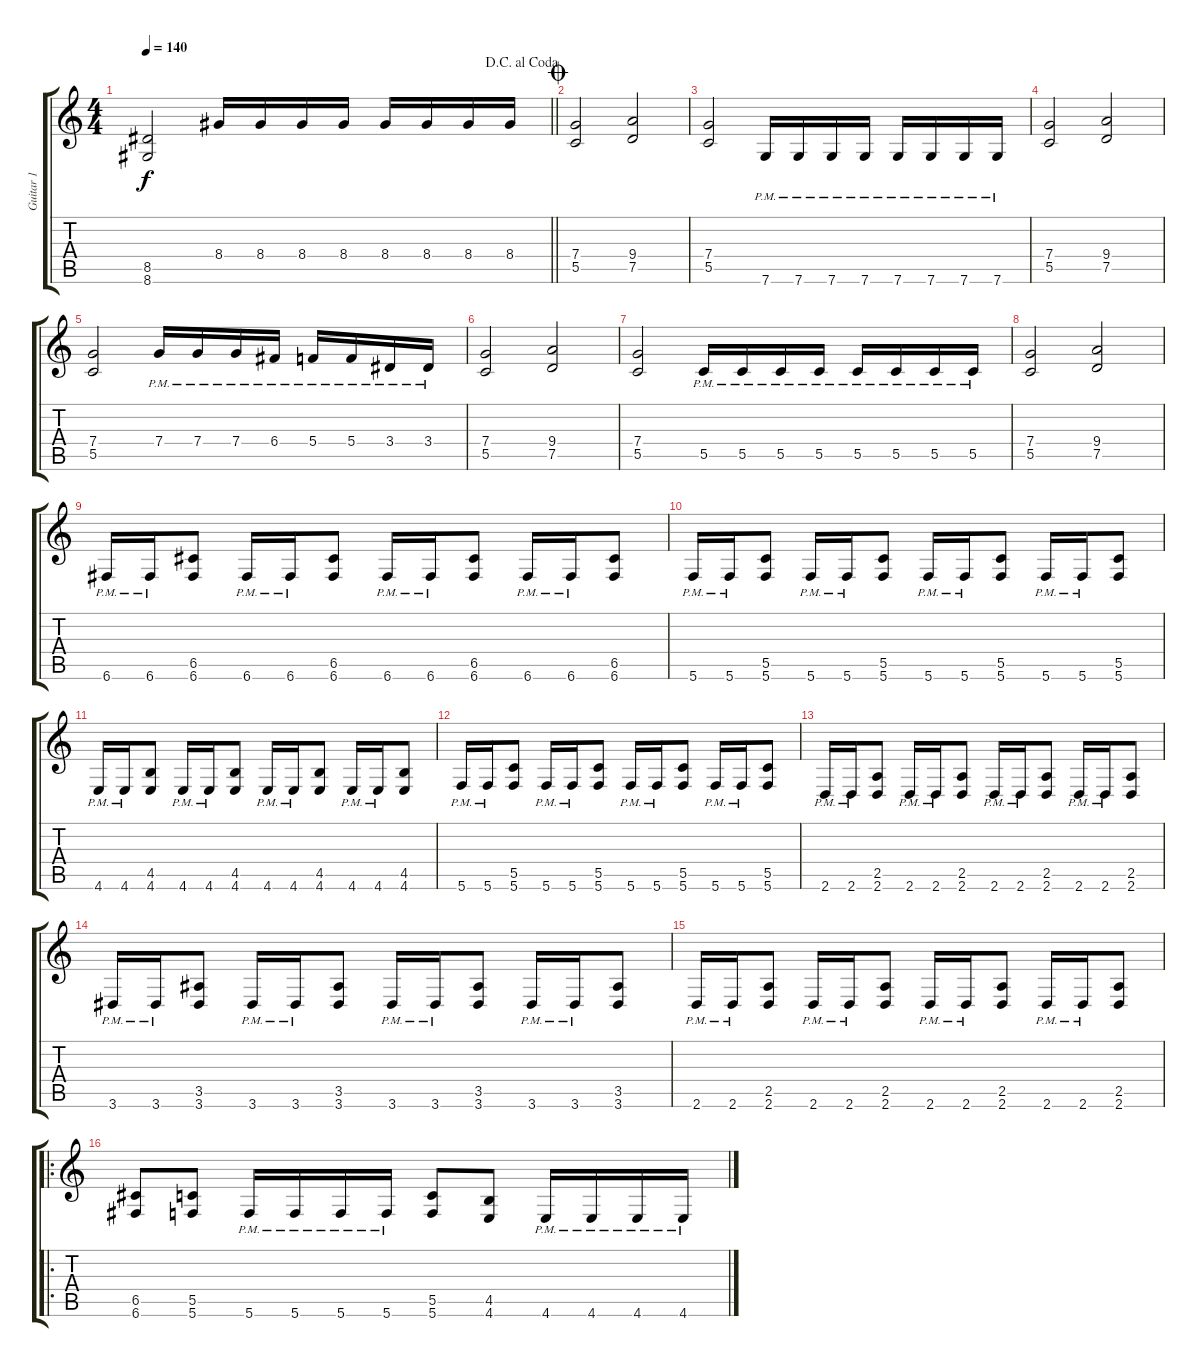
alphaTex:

\track ("Guitar 1" "Guitar 1") {instrument overdrivenguitar}
\staff {score tabs}
\tuning (E4 C4 G3 C3 G2 C2) {hide}
\ts (4 4)
\jump dacapoalcoda
\tempo 140
\clef g2
\barLineRight lightlight
\ks c
(8.5 8.6).2{dy f} 8.4.16 8.4.16 8.4.16 8.4.16 8.4.16 8.4.16 8.4.16 8.4.16 |
\jump coda
(7.4 5.5).2 (9.4 7.5).2 |
(7.4 5.5).2 7.6{pm}.16 7.6{pm}.16 7.6{pm}.16 7.6{pm}.16 7.6{pm}.16 7.6{pm}.16 7.6{pm}.16 7.6{pm}.16 |
(7.4 5.5).2 (9.4 7.5).2 |
(7.4 5.5).2 7.4{pm}.16 7.4{pm}.16 7.4{pm}.16 6.4{pm}.16 5.4{pm}.16 5.4{pm}.16 3.4{pm}.16 3.4{pm}.16 |
(7.4 5.5).2 (9.4 7.5).2 |
(7.4 5.5).2 5.5{pm}.16 5.5{pm}.16 5.5{pm}.16 5.5{pm}.16 5.5{pm}.16 5.5{pm}.16 5.5{pm}.16 5.5{pm}.16 |
(7.4 5.5).2 (9.4 7.5).2 |
6.6{pm}.16 6.6{pm}.16 (6.5 6.6).8 6.6{pm}.16 6.6{pm}.16 (6.5 6.6).8 6.6{pm}.16 6.6{pm}.16 (6.5 6.6).8 6.6{pm}.16 6.6{pm}.16 (6.5 6.6).8 |
5.6{pm}.16 5.6{pm}.16 (5.5 5.6).8 5.6{pm}.16 5.6{pm}.16 (5.5 5.6).8 5.6{pm}.16 5.6{pm}.16 (5.5 5.6).8 5.6{pm}.16 5.6{pm}.16 (5.5 5.6).8 |
4.6{pm}.16 4.6{pm}.16 (4.5 4.6).8 4.6{pm}.16 4.6{pm}.16 (4.5 4.6).8 4.6{pm}.16 4.6{pm}.16 (4.5 4.6).8 4.6{pm}.16 4.6{pm}.16 (4.5 4.6).8 |
5.6{pm}.16 5.6{pm}.16 (5.5 5.6).8 5.6{pm}.16 5.6{pm}.16 (5.5 5.6).8 5.6{pm}.16 5.6{pm}.16 (5.5 5.6).8 5.6{pm}.16 5.6{pm}.16 (5.5 5.6).8 |
2.6{pm}.16 2.6{pm}.16 (2.5 2.6).8 2.6{pm}.16 2.6{pm}.16 (2.5 2.6).8 2.6{pm}.16 2.6{pm}.16 (2.5 2.6).8 2.6{pm}.16 2.6{pm}.16 (2.5 2.6).8 |
3.6{pm}.16 3.6{pm}.16 (3.5 3.6).8 3.6{pm}.16 3.6{pm}.16 (3.5 3.6).8 3.6{pm}.16 3.6{pm}.16 (3.5 3.6).8 3.6{pm}.16 3.6{pm}.16 (3.5 3.6).8 |
2.6{pm}.16 2.6{pm}.16 (2.5 2.6).8 2.6{pm}.16 2.6{pm}.16 (2.5 2.6).8 2.6{pm}.16 2.6{pm}.16 (2.5 2.6).8 2.6{pm}.16 2.6{pm}.16 (2.5 2.6).8 |
\ro
(6.5 6.6).8 (5.5 5.6).8 5.6{pm}.16 5.6{pm}.16 5.6{pm}.16 5.6{pm}.16 (5.5 5.6).8 (4.5 4.6).8 4.6{pm}.16 4.6{pm}.16 4.6{pm}.16 4.6{pm}.16
